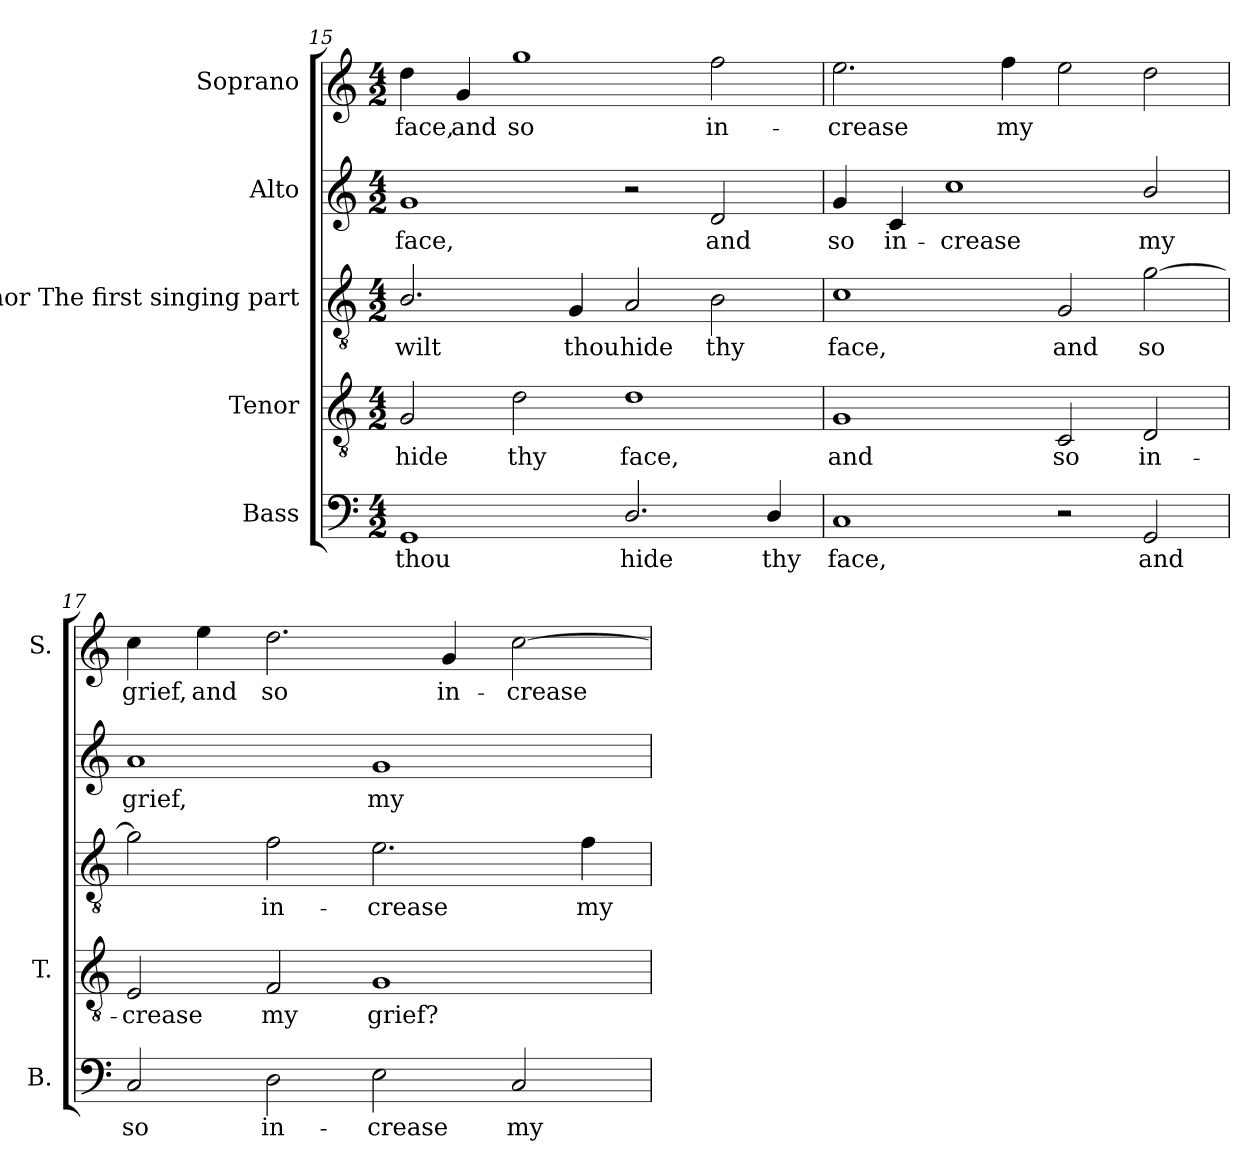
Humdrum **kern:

**kern	**text	**kern	**text	**kern	**text	**kern	**text	**kern	**text
*part5	*part5	*part4	*part4	*part3	*part3	*part2	*part2	*part1	*part1
*staff5	*staff5	*staff4	*staff4	*staff3	*staff3	*staff2	*staff2	*staff1	*staff1
*I"Bass	*	*I"Tenor	*	*I"Tenor The first singing part	*	*I"Alto	*	*I"Soprano	*
*I'B.	*	*I'T.	*	*	*	*	*	*I'S.	*
*clefF4	*	*clefGv2	*	*clefGv2	*	*clefG2	*	*clefG2	*
*	*	*ITrd7c12	*	*ITrd7c12	*	*ITrd7c12	*	*	*
*k[]	*	*k[]	*	*k[]	*	*k[]	*	*k[]	*
*C:	*	*C:	*	*C:	*	*C:	*	*C:	*
*M4/2	*	*M4/2	*	*M4/2	*	*M4/2	*	*M4/2	*
=15	=15	=15	=15	=15	=15	=15	=15	=15	=15
!	!LO:LY:b:color=#000000	!	!	!	!	!	!	!	!
!	!	!	!LO:LY:b:color=#000000	!	!	!	!	!	!
!	!	!	!	!	!LO:LY:b:color=#000000	!	!	!	!
!	!	!	!	!	!	!	!LO:LY:b:color=#000000	!	!
!	!	!	!	!	!	!	!	!	!LO:LY:b:color=#000000
1GGi	thou	2GGi/	hide	2.BBi/	wilt	1Gi	face,	4ddi\	face,
!	!	!	!	!	!	!	!	!	!LO:LY:b:color=#000000
.	.	.	.	.	.	.	.	4gi/	and
!	!	!	!LO:LY:b:color=#000000	!	!	!	!	!	!
!	!	!	!	!	!	!	!	!	!LO:LY:b:color=#000000
.	.	2Di\	thy	.	.	.	.	1ggi	so
!	!	!	!	!	!LO:LY:b:color=#000000	!	!	!	!
.	.	.	.	4GGi/	thou	.	.	.	.
!	!LO:LY:b:color=#000000	!	!	!	!	!	!	!	!
!	!	!	!LO:LY:b:color=#000000	!	!	!	!	!	!
!	!	!	!	!	!LO:LY:b:color=#000000	!	!	!	!
2.Di/	hide	1Di	face,	2AAi/	hide	2r	.	.	.
!	!	!	!	!	!LO:LY:b:color=#000000	!	!	!	!
!	!	!	!	!	!	!	!LO:LY:b:color=#000000	!	!
!	!	!	!	!	!	!	!	!	!LO:LY:b:color=#000000
.	.	.	.	2BBi\	thy	2Di/	and	2ffi\	in-
!	!LO:LY:b:color=#000000	!	!	!	!	!	!	!	!
4Di/	thy	.	.	.	.	.	.	.	.
=16	=16	=16	=16	=16	=16	=16	=16	=16	=16
!	!LO:LY:b:color=#000000	!	!	!	!	!	!	!	!
!	!	!	!LO:LY:b:color=#000000	!	!	!	!	!	!
!	!	!	!	!	!LO:LY:b:color=#000000	!	!	!	!
!	!	!	!	!	!	!	!LO:LY:b:color=#000000	!	!
!	!	!	!	!	!	!	!	!	!LO:LY:b:color=#000000
1Ci	face,	1GGi	and	1Ci	face,	4Gi/	so	2.eei\	-crease
!	!	!	!	!	!	!	!LO:LY:b:color=#000000	!	!
.	.	.	.	.	.	4Ci/	in-	.	.
!	!	!	!	!	!	!	!LO:LY:b:color=#000000	!	!
.	.	.	.	.	.	1ci	-crease	.	.
!	!	!	!	!	!	!	!	!	!LO:LY:b:color=#000000
.	.	.	.	.	.	.	.	4ffi\	my
!	!	!	!LO:LY:b:color=#000000	!	!	!	!	!	!
!	!	!	!	!	!LO:LY:b:color=#000000	!	!	!	!
2r	.	2CCi/	so	2GGi/	and	.	.	2eei\	.
!	!LO:LY:b:color=#000000	!	!	!	!	!	!	!	!
!	!	!	!LO:LY:b:color=#000000	!	!	!	!	!	!
!	!	!	!	!	!LO:LY:b:color=#000000	!	!	!	!
!	!	!	!	!	!	!	!LO:LY:b:color=#000000	!	!
2GGi/	and	2DDi/	in-	[2Gi\	so	2Bi/	my	2ddi\	.
=17	=17	=17	=17	=17	=17	=17	=17	=17	=17
!	!LO:LY:b:color=#000000	!	!	!	!	!	!	!	!
!	!	!	!LO:LY:b:color=#000000	!	!	!	!	!	!
!	!	!	!	!	!	!	!LO:LY:b:color=#000000	!	!
!	!	!	!	!	!	!	!	!	!LO:LY:b:color=#000000
2Ci/	so	2EEi/	-crease	2Gi\]	.	1Ai	grief,	4cci\	grief,
!	!	!	!	!	!	!	!	!	!LO:LY:b:color=#000000
.	.	.	.	.	.	.	.	4eei\	and
!	!LO:LY:b:color=#000000	!	!	!	!	!	!	!	!
!	!	!	!LO:LY:b:color=#000000	!	!	!	!	!	!
!	!	!	!	!	!LO:LY:b:color=#000000	!	!	!	!
!	!	!	!	!	!	!	!	!	!LO:LY:b:color=#000000
2Di\	in-	2FFi/	my	2Fi\	in-	.	.	2.ddi\	so
!	!LO:LY:b:color=#000000	!	!	!	!	!	!	!	!
!	!	!	!LO:LY:b:color=#000000	!	!	!	!	!	!
!	!	!	!	!	!LO:LY:b:color=#000000	!	!	!	!
!	!	!	!	!	!	!	!LO:LY:b:color=#000000	!	!
2Ei\	-crease	1GGi	grief?	2.Ei\	-crease	1Gi	my	.	.
!	!	!	!	!	!	!	!	!	!LO:LY:b:color=#000000
.	.	.	.	.	.	.	.	4gi/	in-
!	!LO:LY:b:color=#000000	!	!	!	!	!	!	!	!
!	!	!	!	!	!	!	!	!	!LO:LY:b:color=#000000
2Ci/	my	.	.	.	.	.	.	[2cci\	-crease
!	!	!	!	!	!LO:LY:b:color=#000000	!	!	!	!
.	.	.	.	4Fi\	my	.	.	.	.
=	=	=	=	=	=	=	=	=	=
*-	*-	*-	*-	*-	*-	*-	*-	*-	*-
